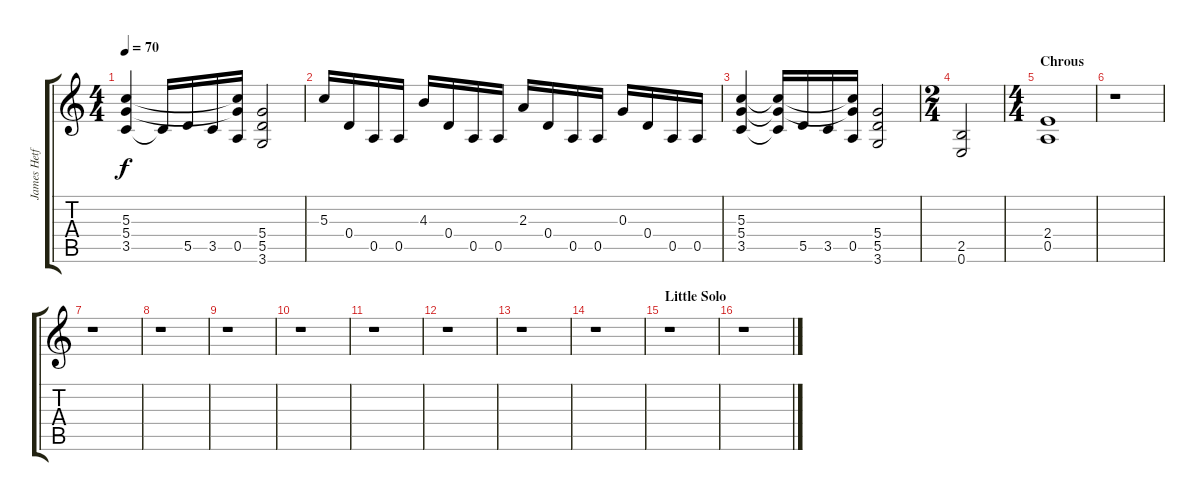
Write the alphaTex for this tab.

\track ("James Hetfield (Distortion Guitar)" "James Hetf") {instrument distortionguitar}
\staff {score tabs}
\tuning (E4 B3 G3 D3 A2 E2) {hide}
\ts (4 4)
\tempo 70
\clef g2
\ks c
(5.3 5.4 3.5).4{dy f} 3.5{t}.16 5.5.16 3.5.16 (5.3{t} 5.4{t} 0.5).16 (5.4 5.5 3.6).2 |
5.3.16 0.4.16 0.5.16 0.5.16 4.3.16 0.4.16 0.5.16 0.5.16 2.3.16 0.4.16 0.5.16 0.5.16 0.3.16 0.4.16 0.5.16 0.5.16 |
(5.3 5.4 3.5).4 (5.3{t} 5.4{t} 3.5{t}).16 5.5.16 3.5.16 (5.3{t} 5.4{t} 0.5).16 (5.4 5.5 3.6).2 |
\ts (2 4)
(2.5 0.6).2 |
\ts (4 4)
\section ("" "Chrous")
(2.4 0.5).1 |
r.1 |
r.1 |
r.1 |
r.1 |
r.1 |
r.1 |
r.1 |
r.1 |
r.1 |
\section ("" "Little Solo")
r.1 |
r.1
